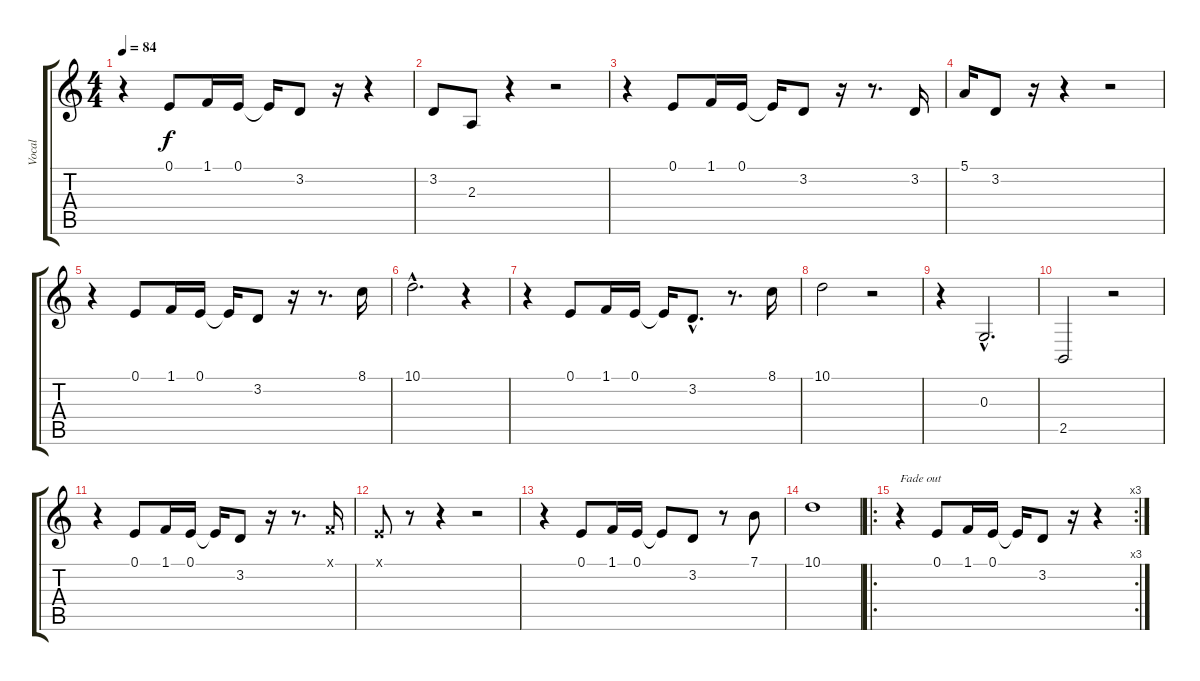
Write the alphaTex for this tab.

\track ("Vocal" "Vocal") {instrument synthvoice}
\staff {score tabs}
\tuning (E4 B3 G3 D3 A2 E2) {hide}
\ts (4 4)
\tempo 84
\clef g2
\ks c
r.4{dy f} 0.1.8 1.1.16 0.1.16 0.1{t}.16 3.2.8 r.16 r.4 |
3.2.8 2.3.8 r.4 r.2 |
r.4 0.1.8 1.1.16 0.1.16 0.1{t}.16 3.2.8 r.16 r.8{d} 3.2.16 |
5.1.16 3.2.8 r.16 r.4 r.2 |
r.4 0.1.8 1.1.16 0.1.16 0.1{t}.16 3.2.8 r.16 r.8{d} 8.1.16 |
10.1{hac}.2{d} r.4 |
r.4 0.1.8 1.1.16 0.1.16 0.1{t}.16 3.2{hac}.8{d} r.8{d} 8.1.16 |
10.1.2 r.2 |
r.4 0.3{hac}.2{d} |
2.5.2 r.2 |
r.4 0.1.8 1.1.16 0.1.16 0.1{t}.16 3.2.8 r.16 r.8{d} 1.1{x}.16 |
0.1{x}.8 r.8 r.4 r.2 |
r.4 0.1.8 1.1.16 0.1.16 0.1{t}.8 3.2.8 r.8 7.1.8 |
10.1.1 |
\ro
\rc 3
r.4{txt "Fade out"} 0.1.8 1.1.16 0.1.16 0.1{t}.16 3.2.8 r.16 r.4
